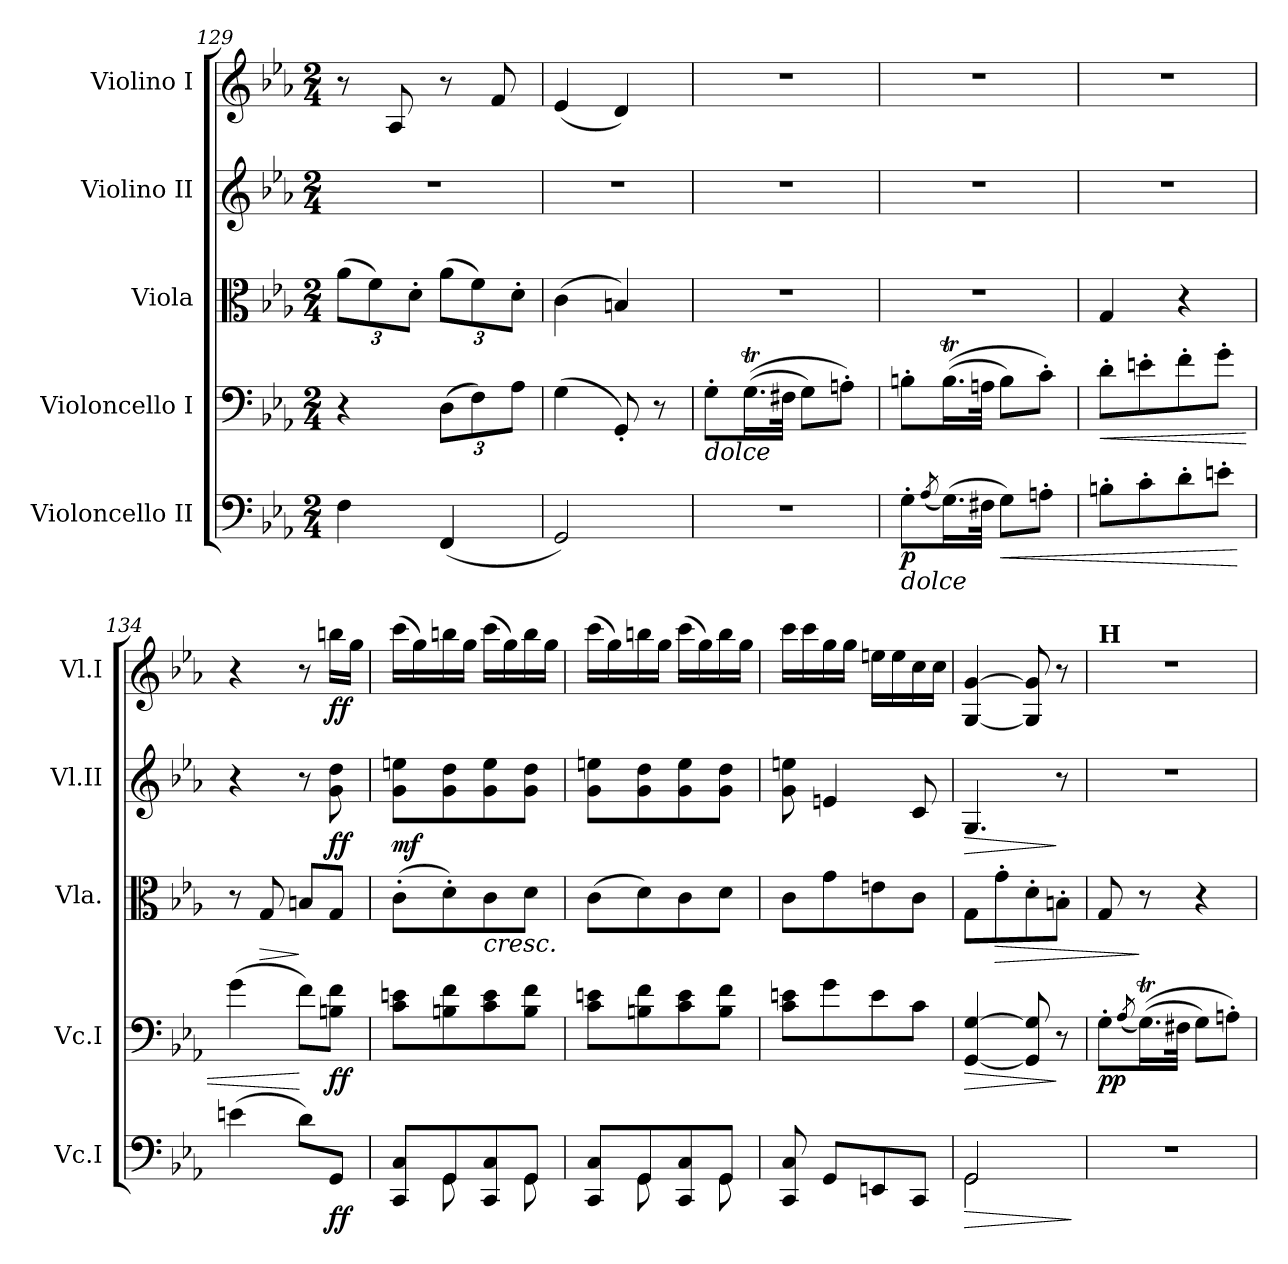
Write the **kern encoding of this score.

**kern	**dynam	**kern	**dynam	**kern	**dynam	**kern	**dynam	**kern	**dynam
*part5	*part5	*part4	*part4	*part3	*part3	*part2	*part2	*part1	*part1
*staff5	*staff5	*staff4	*staff4	*staff3	*staff3	*staff2	*staff2	*staff1	*staff1
*I"Violoncello II	*	*I"Violoncello I	*	*I"Viola	*	*I"Violino II	*	*I"Violino I	*
*I'Vc.I	*	*I'Vc.I	*	*I'Vla.	*	*I'Vl.II	*	*I'Vl.I	*
!!LO:LB:g=z
*clefF4	*	*clefF4	*	*clefC3	*	*clefG2	*	*clefG2	*
*k[b-e-a-]	*	*k[b-e-a-]	*	*k[b-e-a-]	*	*k[b-e-a-]	*	*k[b-e-a-]	*
*M2/4	*	*M2/4	*	*M2/4	*	*M2/4	*	*M2/4	*
*	*	*	*	*Xbrackettup	*	*	*	*	*
=129	=129	=129	=129	=129	=129	=129	=129	=129	=129
4F\	.	4r	.	(>12a-\L	.	2r	.	8r	.
.	.	.	.	12f\)	.	.	.	.	.
.	.	.	.	.	.	.	.	8A-/	.
.	.	.	.	12d'\J	.	.	.	.	.
*	*	*Xbrackettup	*	*	*	*	*	*	*
(<4FF/	.	(>12D\L	.	(>12a-\L	.	.	.	8r	.
.	.	12F\)	.	12f\)	.	.	.	.	.
.	.	.	.	.	.	.	.	8f/	.
.	.	12A-\J	.	12d'\J	.	.	.	.	.
=130	=130	=130	=130	=130	=130	=130	=130	=130	=130
2GG/)	.	(>4G\	.	(>4c\	.	2r	.	(<4e-/	.
.	.	8GG'/)	.	4Bn/)	.	.	.	4d/)	.
.	.	8r	.	.	.	.	.	.	.
=131	=131	=131	=131	=131	=131	=131	=131	=131	=131
!	!	!LO:TX:b:i:t=dolce	!	!	!	!	!	!	!
2r	.	8G'\L	.	2r	.	2r	.	2r	.
.	.	(>(>16.Gt\L	.	.	.	.	.	.	.
.	.	32F#X\JJk	.	.	.	.	.	.	.
.	.	8G\L)	.	.	.	.	.	.	.
.	.	8An'\J)	.	.	.	.	.	.	.
=132	=132	=132	=132	=132	=132	=132	=132	=132	=132
!LO:TX:b:i:t=dolce	!	!	!	!	!	!	!	!	!
!	!LO:DY:b	!	!	!	!	!	!	!	!
8G'\L	p	8Bn'\L	.	2r	.	2r	.	2r	.
(<8qA-/	.	.	.	.	.	.	.	.	.
(>16.G\L)	.	(>(>16.Bt\L	.	.	.	.	.	.	.
32F#X\JJk	.	32An\JJk	.	.	.	.	.	.	.
!	!LO:HP:b	!	!	!	!	!	!	!	!
8G\L)	<	8B\L)	.	.	.	.	.	.	.
8An'\J	.	8c'\J)	.	.	.	.	.	.	.
=133	=133	=133	=133	=133	=133	=133	=133	=133	=133
!	!	!	!LO:HP:b	!	!	!	!	!	!
8Bn'\L	.	8d'\L	<	4G/	.	2r	.	2r	.
8c'\	.	8en'\	.	.	.	.	.	.	.
8d'\	.	8f'\	.	4r	.	.	.	.	.
8en'\J	.	8g'\J	.	.	.	.	.	.	.
.	[	.	.	.	.	.	.	.	.
=134	=134	=134	=134	=134	=134	=134	=134	=134	=134
(>4en\	.	(>4g\	.	8r	.	4r	.	4r	.
!	!	!	!	!	!LO:HP:b	!	!	!	!
.	.	.	.	8G/	>	.	.	.	.
8d\L)	.	8f\L)	[	8Bn/L	]	8r	.	8r	.
!	!LO:DY:b	!	!LO:DY:b	!	!	!	!LO:DY:b	!	!LO:DY:b
8GG/J	ff	8Bn\ 8f\J	ff	8G/J	.	8g\ 8dd\	ff	16bbn\LL	ff
.	.	.	.	.	.	.	.	16gg\JJ	.
!!LO:PB:g=z
=135	=135	=135	=135	=135	=135	=135	=135	=135	=135
*^	*	*	*	*	*	*	*	*	*
!	!	!	!	!	!	!LO:DY:a	!	!	!	!
8CC/ 8C/L	8ryy	.	8c\ 8en\L	.	(>8c'\L	mf	8g\ 8een\L	.	(>16ccc\LL	.
.	.	.	.	.	.	.	.	.	16gg\)	.
8GG/	8GG\	.	8Bn\ 8f\	.	8d'\)	.	8g\ 8dd\	.	16bbn\	.
.	.	.	.	.	.	.	.	.	16gg\JJ	.
!	!	!	!	!	!LO:TX:b:i:t=cresc.	!	!	!	!	!
8CC/ 8C/	8ryy	.	8c\ 8e\	.	8c\	.	8g\ 8ee\	.	(>16ccc\LL	.
.	.	.	.	.	.	.	.	.	16gg\)	.
8GG/J	8GG\	.	8B\ 8f\J	.	8d\J	.	8g\ 8dd\J	.	16bb\	.
.	.	.	.	.	.	.	.	.	16gg\JJ	.
=136	=136	=136	=136	=136	=136	=136	=136	=136	=136	=136
8CC/ 8C/L	8ryy	.	8c\ 8en\L	.	(>8c\L	.	8g\ 8een\L	.	(>16ccc\LL	.
.	.	.	.	.	.	.	.	.	16gg\)	.
8GG/	8GG\	.	8Bn\ 8f\	.	8d\)	.	8g\ 8dd\	.	16bbn\	.
.	.	.	.	.	.	.	.	.	16gg\JJ	.
8CC/ 8C/	8ryy	.	8c\ 8e\	.	8c\	.	8g\ 8ee\	.	(>16ccc\LL	.
.	.	.	.	.	.	.	.	.	16gg\)	.
8GG/J	8GG\	.	8B\ 8f\J	.	8d\J	.	8g\ 8dd\J	.	16bb\	.
.	.	.	.	.	.	.	.	.	16gg\JJ	.
*v	*v	*	*	*	*	*	*	*	*	*
=137	=137	=137	=137	=137	=137	=137	=137	=137	=137
8CC/ 8C/	.	8c\ 8en\L	.	8c\L	.	8g\ 8een\	.	16ccc\LL	.
.	.	.	.	.	.	.	.	16ccc\	.
8GG/L	.	8g\	.	8g\	.	4en/	.	16gg\	.
.	.	.	.	.	.	.	.	16gg\JJ	.
8EEn/	.	8e\	.	8en\	.	.	.	16een\LL	.
.	.	.	.	.	.	.	.	16ee\	.
8CC/J	.	8c\J	.	8c\J	.	8c/	.	16cc\	.
.	.	.	.	.	.	.	.	16cc\JJ	.
=138	=138	=138	=138	=138	=138	=138	=138	=138	=138
!	!LO:HP:b	!	!LO:HP:b	!	!	!	!LO:HP:b	!	!
*^	*	*	*	*	*	*	*	*	*
2GG/	2GG\	>	[4GG/ [4G/	>	8G\L	.	4.G/	>	[4G/ [4g/	.
!	!	!	!	!	!	!LO:HP:b	!	!	!	!
.	.	.	.	.	8g'\	>	.	.	.	.
.	.	.	8GG/] 8G/]	.	8d'\	.	.	.	8G/] 8g/]	.
.	.	.	8r	]	8Bn'\J	.	8r	]	8r	.
*v	*v	*	*	*	*	*	*	*	*	*
.	]	.	.	.	.	.	.	.	.
=139	=139	=139	=139	=139	=139	=139	=139	=139	=139
!	!	!	!	!	!	!	!	!LO:TX:B:t=H	!
!	!	!	!LO:DY:b	!	!	!	!	!	!
2r	.	8G'\L	pp	8G/	.	2r	.	2r	.
.	.	(<8qA-/	.	.	.	.	.	.	.
.	.	(>(>16.Gt\L)	.	8r	]	.	.	.	.
.	.	32F#X\JJk	.	.	.	.	.	.	.
.	.	8G\L)	.	4r	.	.	.	.	.
.	.	8An'\J)	.	.	.	.	.	.	.
=	=	=	=	=	=	=	=	=	=
*-	*-	*-	*-	*-	*-	*-	*-	*-	*-
